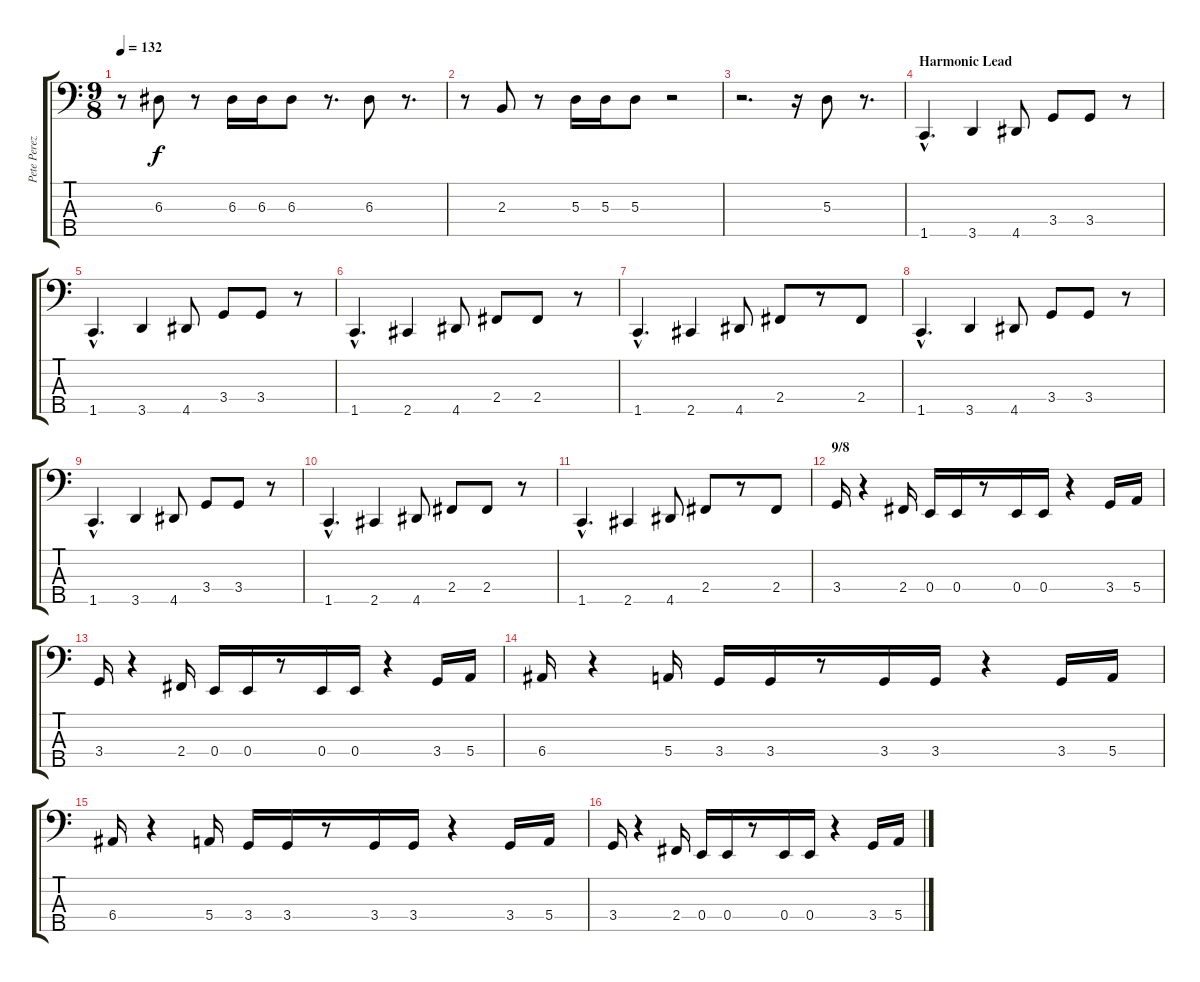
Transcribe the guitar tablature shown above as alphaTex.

\track ("Pete Perez" "Pete Perez") {instrument electricbassfinger}
\staff {score tabs}
\tuning (G2 D2 A1 E1 B0) {hide}
\ts (9 8)
\tempo 132
\clef f4
\ks c
r.8{dy f} 6.3.8 r.8 6.3.16 6.3.16 6.3.8 r.8{d} 6.3.8 r.8{d} |
r.8 2.3.8 r.8 5.3.16 5.3.16 5.3.8 r.2 |
r.2{d} r.16 5.3.8 r.8{d} |
\section ("" "Harmonic Lead")
1.5{hac}.4{d} 3.5.4 4.5.8 3.4.8 3.4.8 r.8 |
1.5{hac}.4{d} 3.5.4 4.5.8 3.4.8 3.4.8 r.8 |
1.5{hac}.4{d} 2.5.4 4.5.8 2.4.8 2.4.8 r.8 |
1.5{hac}.4{d} 2.5.4 4.5.8 2.4.8 r.8 2.4.8 |
1.5{hac}.4{d} 3.5.4 4.5.8 3.4.8 3.4.8 r.8 |
1.5{hac}.4{d} 3.5.4 4.5.8 3.4.8 3.4.8 r.8 |
1.5{hac}.4{d} 2.5.4 4.5.8 2.4.8 2.4.8 r.8 |
1.5{hac}.4{d} 2.5.4 4.5.8 2.4.8 r.8 2.4.8 |
\section ("" "9/8")
3.4.16 r.4 2.4.16 0.4.16 0.4.16 r.8 0.4.16 0.4.16 r.4 3.4.16 5.4.16 |
3.4.16 r.4 2.4.16 0.4.16 0.4.16 r.8 0.4.16 0.4.16 r.4 3.4.16 5.4.16 |
6.4.16 r.4 5.4.16 3.4.16 3.4.16 r.8 3.4.16 3.4.16 r.4 3.4.16 5.4.16 |
6.4.16 r.4 5.4.16 3.4.16 3.4.16 r.8 3.4.16 3.4.16 r.4 3.4.16 5.4.16 |
3.4.16 r.4 2.4.16 0.4.16 0.4.16 r.8 0.4.16 0.4.16 r.4 3.4.16 5.4.16
